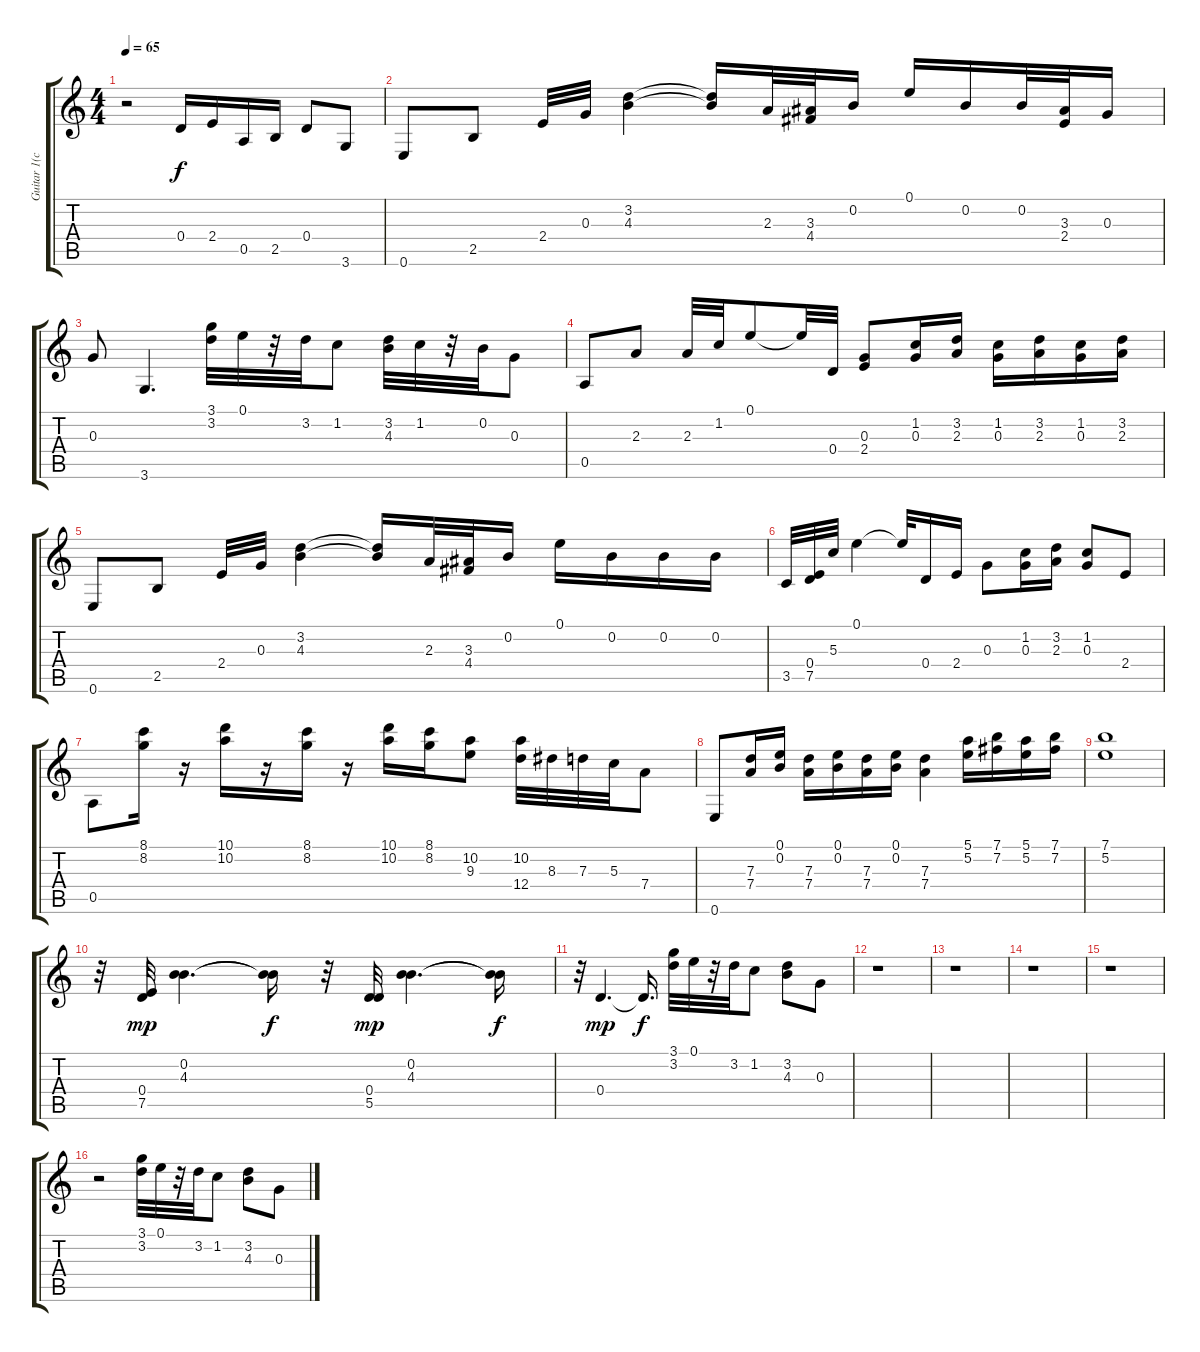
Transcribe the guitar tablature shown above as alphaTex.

\track ("Guitar 1(clean)" "Guitar 1(c") {instrument electricguitarclean}
\staff {score tabs}
\tuning (E4 B3 G3 D3 A2 E2) {hide}
\ts (4 4)
\tempo 65
\clef g2
\ks c
r.2{dy f instrument electricguitarclean} 0.4.16 2.4.16 0.5.16 2.5.16 0.4.8 3.6.8 |
0.6.8 2.5.8 2.4.32 0.3.32 (3.2 4.3).4 (3.2{t} 4.3{t}).16 2.3.32 (3.3 4.4).32 0.2.16 0.1.16 0.2.16 0.2.32 (3.3 2.4).32 0.3.16 |
0.3.8 3.6.4{d} (3.1 3.2).32 0.1.32 r.32 3.2.32 1.2.8 (3.2 4.3).32 1.2.32 r.32 0.2.32 0.3.8 |
0.5.8 2.3.8 2.3.32 1.2.32 0.1.8 0.1{t}.32 0.4.32 (0.3 2.4).8 (1.2 0.3).16 (3.2 2.3).16 (1.2 0.3).16 (3.2 2.3).16 (1.2 0.3).16 (3.2 2.3).16 |
0.6.8 2.5.8 2.4.32 0.3.32 (3.2 4.3).4 (3.2{t} 4.3{t}).16 2.3.32 (3.3 4.4).32 0.2.16 0.1.16 0.2.16 0.2.16 0.2.16 |
3.5.32 (0.4 7.5).32 5.3.32 0.1.4 0.1{t}.32 0.4.16 2.4.16 0.3.8 (1.2 0.3).16 (3.2 2.3).16 (1.2 0.3).8 2.4.8 |
0.5.8 (8.1 8.2).16 r.16 (10.1 10.2).16 r.16 (8.1 8.2).16 r.16 (10.1 10.2).16 (8.1 8.2).16 (10.2 9.3).8 (10.2 12.4).32 8.3.32 7.3.32 5.3.32 7.4.8 |
0.6.8 (7.3 7.4).16 (0.1 0.2).16 (7.3 7.4).16 (0.1 0.2).16 (7.3 7.4).16 (0.1 0.2).16 (7.3 7.4).4 (5.1 5.2).16 (7.1 7.2).16 (5.1 5.2).16 (7.1 7.2).16 |
(7.1 5.2).1 |
r.32 (0.4 7.5).32{dy mp} (0.2 4.3).4{d} (0.2{t} 4.3{t}).16{dy f} r.32 (0.4 5.5).32{dy mp} (0.2 4.3).4{d} (0.2{t} 4.3{t}).16{dy f} |
r.32 0.4.4{d dy mp} 0.4{t}.16{d dy f} (3.1 3.2).32 0.1.32 r.32 3.2.32 1.2.8 (3.2 4.3).8 0.3.8 |
r.1 |
r.1 |
r.1 |
r.1 |
r.2 (3.1 3.2).32 0.1.32 r.32 3.2.32 1.2.8 (3.2 4.3).8 0.3.8
